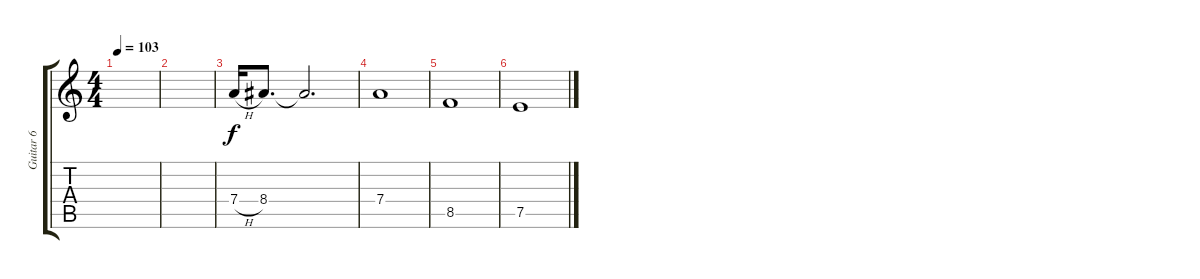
\track ("Guitar 6" "Guitar 6") {instrument overdrivenguitar}
\staff {score tabs}
\tuning (E4 B3 G3 D3 A2 E2) {hide}
\ts (4 4)
\tempo 103
\clef g2
\ks c
|
|
7.4{h}.16 8.4.8{d} 8.4{t}.2{d} |
7.4.1 |
8.5.1 |
7.5.1
